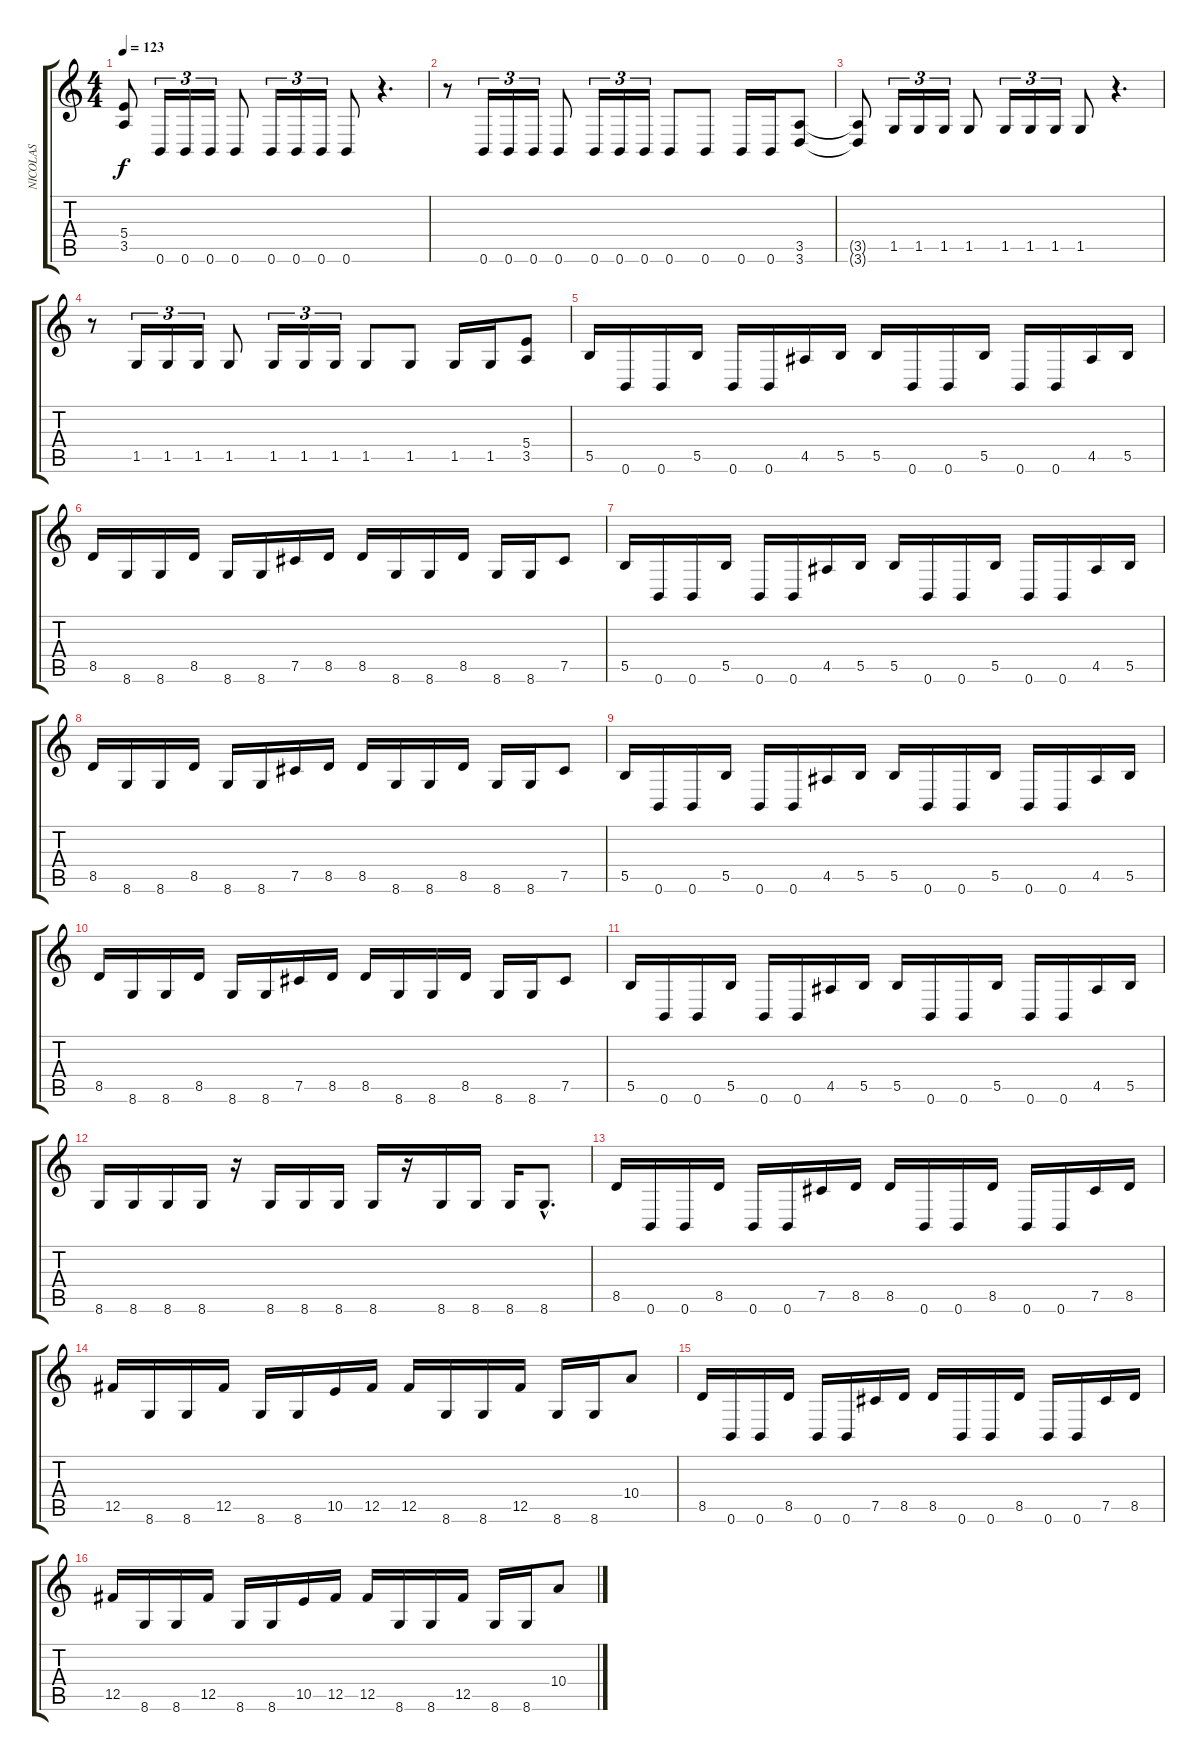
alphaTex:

\track ("NICOLAS" "NICOLAS") {instrument overdrivenguitar}
\staff {score tabs}
\tuning (Db4 Ab3 E3 B2 Gb2 B1) {hide}
\ts (4 4)
\tempo 123
\clef g2
\ks c
(5.4{t} 3.5{t}).8{dy f} 0.6.16{tu (3 2)} 0.6.16{tu (3 2)} 0.6.16{tu (3 2)} 0.6.8 0.6.16{tu (3 2)} 0.6.16{tu (3 2)} 0.6.16{tu (3 2)} 0.6.8 r.4{d} |
r.8 0.6.16{tu (3 2)} 0.6.16{tu (3 2)} 0.6.16{tu (3 2)} 0.6.8 0.6.16{tu (3 2)} 0.6.16{tu (3 2)} 0.6.16{tu (3 2)} 0.6.8 0.6.8 0.6.16 0.6.16 (3.5 3.6).8 |
(3.5{t} 3.6{t}).8 1.5.16{tu (3 2)} 1.5.16{tu (3 2)} 1.5.16{tu (3 2)} 1.5.8 1.5.16{tu (3 2)} 1.5.16{tu (3 2)} 1.5.16{tu (3 2)} 1.5.8 r.4{d} |
r.8 1.5.16{tu (3 2)} 1.5.16{tu (3 2)} 1.5.16{tu (3 2)} 1.5.8 1.5.16{tu (3 2)} 1.5.16{tu (3 2)} 1.5.16{tu (3 2)} 1.5.8 1.5.8 1.5.16 1.5.16 (5.4 3.5).8 |
5.5.16 0.6.16 0.6.16 5.5.16 0.6.16 0.6.16 4.5.16 5.5.16 5.5.16 0.6.16 0.6.16 5.5.16 0.6.16 0.6.16 4.5.16 5.5.16 |
8.5.16 8.6.16 8.6.16 8.5.16 8.6.16 8.6.16 7.5.16 8.5.16 8.5.16 8.6.16 8.6.16 8.5.16 8.6.16 8.6.16 7.5.8 |
5.5.16 0.6.16 0.6.16 5.5.16 0.6.16 0.6.16 4.5.16 5.5.16 5.5.16 0.6.16 0.6.16 5.5.16 0.6.16 0.6.16 4.5.16 5.5.16 |
8.5.16 8.6.16 8.6.16 8.5.16 8.6.16 8.6.16 7.5.16 8.5.16 8.5.16 8.6.16 8.6.16 8.5.16 8.6.16 8.6.16 7.5.8 |
5.5.16 0.6.16 0.6.16 5.5.16 0.6.16 0.6.16 4.5.16 5.5.16 5.5.16 0.6.16 0.6.16 5.5.16 0.6.16 0.6.16 4.5.16 5.5.16 |
8.5.16 8.6.16 8.6.16 8.5.16 8.6.16 8.6.16 7.5.16 8.5.16 8.5.16 8.6.16 8.6.16 8.5.16 8.6.16 8.6.16 7.5.8 |
5.5.16 0.6.16 0.6.16 5.5.16 0.6.16 0.6.16 4.5.16 5.5.16 5.5.16 0.6.16 0.6.16 5.5.16 0.6.16 0.6.16 4.5.16 5.5.16 |
8.6.16 8.6.16 8.6.16 8.6.16 r.16 8.6.16 8.6.16 8.6.16 8.6.16 r.16 8.6.16 8.6.16 8.6.16 8.6{hac}.8{d} |
8.5.16 0.6.16 0.6.16 8.5.16 0.6.16 0.6.16 7.5.16 8.5.16 8.5.16 0.6.16 0.6.16 8.5.16 0.6.16 0.6.16 7.5.16 8.5.16 |
12.5.16 8.6.16 8.6.16 12.5.16 8.6.16 8.6.16 10.5.16 12.5.16 12.5.16 8.6.16 8.6.16 12.5.16 8.6.16 8.6.16 10.4.8 |
8.5.16 0.6.16 0.6.16 8.5.16 0.6.16 0.6.16 7.5.16 8.5.16 8.5.16 0.6.16 0.6.16 8.5.16 0.6.16 0.6.16 7.5.16 8.5.16 |
12.5.16 8.6.16 8.6.16 12.5.16 8.6.16 8.6.16 10.5.16 12.5.16 12.5.16 8.6.16 8.6.16 12.5.16 8.6.16 8.6.16 10.4.8
